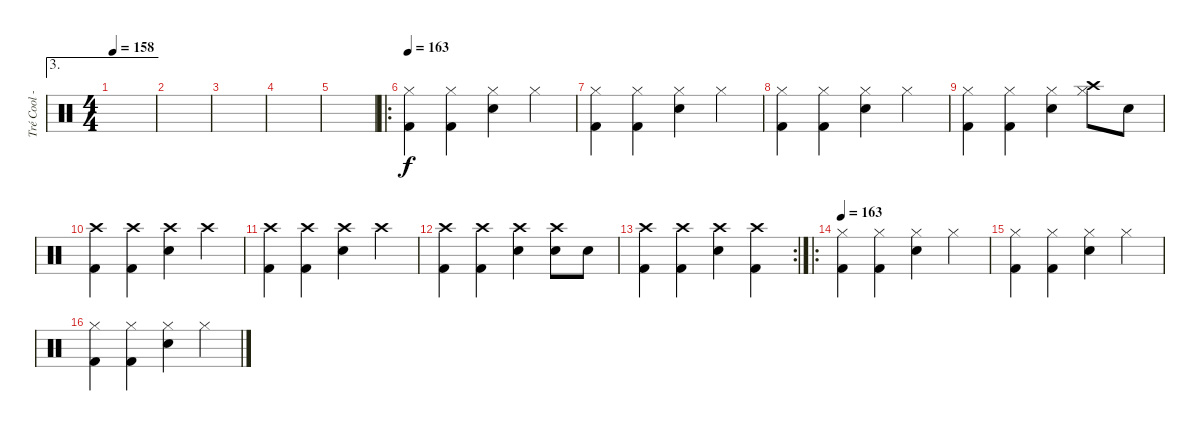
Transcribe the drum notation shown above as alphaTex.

\track ("Tré Cool - Drums" "Tré Cool -") {instrument percussion}
\staff {score}
\articulation defaults
\ae 3
\ts (4 4)
\tempo 158
\clef neutral
\ks c
|
|
|
|
|
\ro
\tempo 163
("Kick (hit) 2" "Hi-Hat (closed)").4 ("Kick (hit) 2" "Hi-Hat (closed)").4 ("Snare (hit) 2" "Hi-Hat (closed)").4 "Hi-Hat (closed)".4 |
("Kick (hit) 2" "Hi-Hat (closed)").4 ("Kick (hit) 2" "Hi-Hat (closed)").4 ("Snare (hit) 2" "Hi-Hat (closed)").4 "Hi-Hat (closed)".4 |
("Kick (hit) 2" "Hi-Hat (closed)").4 ("Kick (hit) 2" "Hi-Hat (closed)").4 ("Snare (hit) 2" "Hi-Hat (closed)").4 "Hi-Hat (closed)".4 |
("Kick (hit) 2" "Hi-Hat (closed)").4 ("Kick (hit) 2" "Hi-Hat (closed)").4 ("Snare (hit) 2" "Hi-Hat (closed)").4 ("Crash high (hit)" "Hi-Hat (closed)").8 "Snare (hit) 2".8 |
("Crash high (hit)" "Kick (hit) 2").4 ("Crash high (hit)" "Kick (hit) 2").4 ("Crash high (hit)" "Snare (hit) 2").4 "Crash high (hit)".4 |
("Crash high (hit)" "Kick (hit) 2").4 ("Crash high (hit)" "Kick (hit) 2").4 ("Crash high (hit)" "Snare (hit) 2").4 "Crash high (hit)".4 |
("Crash high (hit)" "Kick (hit) 2").4 ("Crash high (hit)" "Kick (hit) 2").4 ("Crash high (hit)" "Snare (hit) 2").4 ("Crash high (hit)" "Snare (hit) 2").8 "Snare (hit) 2".8 |
\rc 2
("Crash high (hit)" "Kick (hit) 2").4 ("Crash high (hit)" "Kick (hit) 2").4 ("Crash high (hit)" "Snare (hit) 2").4 ("Crash high (hit)" "Kick (hit) 2").4 |
\ro
\tempo 163
("Kick (hit) 2" "Hi-Hat (closed)").4 ("Kick (hit) 2" "Hi-Hat (closed)").4 ("Snare (hit) 2" "Hi-Hat (closed)").4 "Hi-Hat (closed)".4 |
("Kick (hit) 2" "Hi-Hat (closed)").4 ("Kick (hit) 2" "Hi-Hat (closed)").4 ("Snare (hit) 2" "Hi-Hat (closed)").4 "Hi-Hat (closed)".4 |
("Kick (hit) 2" "Hi-Hat (closed)").4 ("Kick (hit) 2" "Hi-Hat (closed)").4 ("Snare (hit) 2" "Hi-Hat (closed)").4 "Hi-Hat (closed)".4
